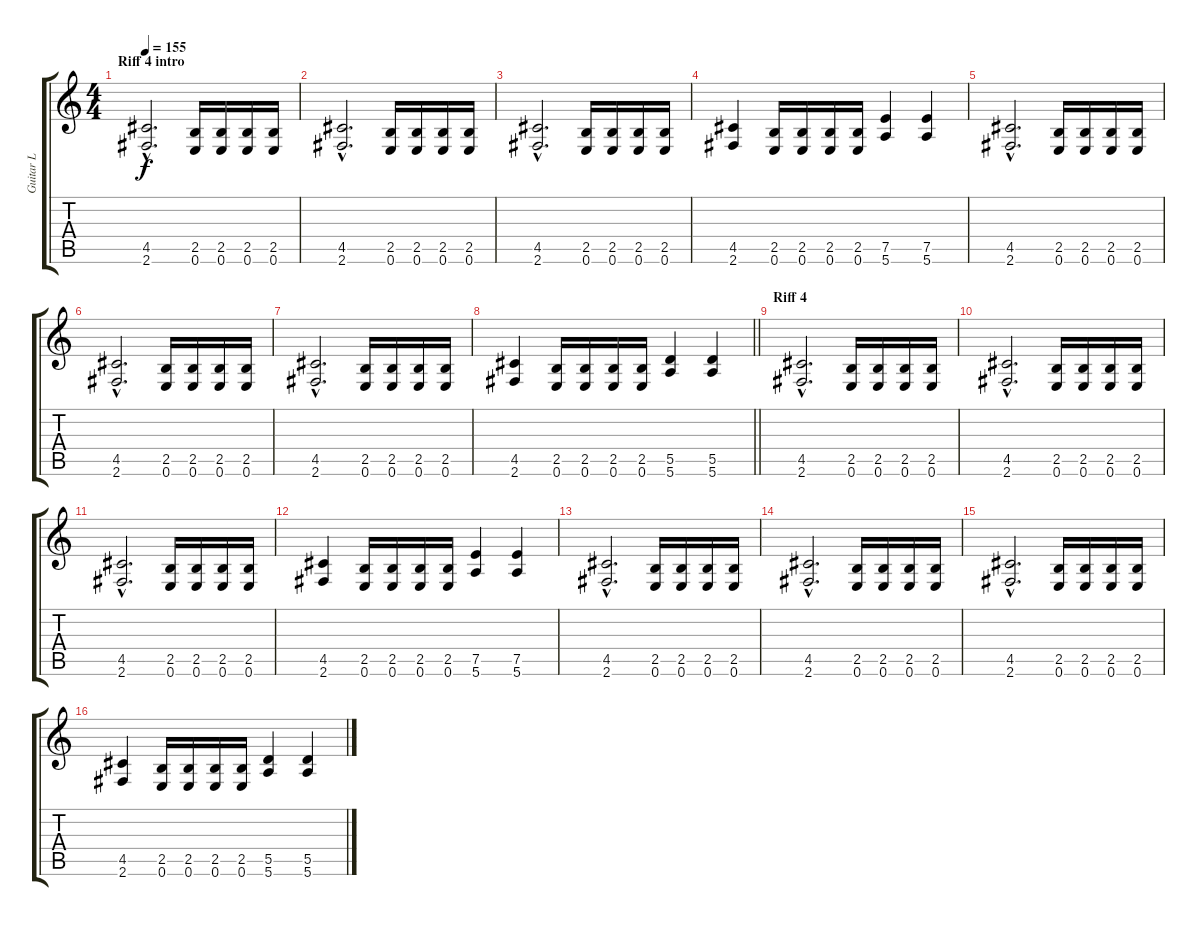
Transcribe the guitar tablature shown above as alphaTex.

\track ("Guitar L" "Guitar L") {instrument distortionguitar}
\staff {score tabs}
\tuning (E4 B3 G3 D3 A2 E2) {hide}
\ts (4 4)
\section ("" "Riff 4 intro")
\tempo 155
\clef g2
\ks c
(4.5{hac} 2.6{hac}).2{d dy f} (2.5 0.6).16 (2.5 0.6).16 (2.5 0.6).16 (2.5 0.6).16 |
(4.5{hac} 2.6{hac}).2{d} (2.5 0.6).16 (2.5 0.6).16 (2.5 0.6).16 (2.5 0.6).16 |
(4.5{hac} 2.6{hac}).2{d} (2.5 0.6).16 (2.5 0.6).16 (2.5 0.6).16 (2.5 0.6).16 |
(4.5 2.6).4 (2.5 0.6).16 (2.5 0.6).16 (2.5 0.6).16 (2.5 0.6).16 (7.5 5.6).4 (7.5 5.6).4 |
(4.5{hac} 2.6{hac}).2{d} (2.5 0.6).16 (2.5 0.6).16 (2.5 0.6).16 (2.5 0.6).16 |
(4.5{hac} 2.6{hac}).2{d} (2.5 0.6).16 (2.5 0.6).16 (2.5 0.6).16 (2.5 0.6).16 |
(4.5{hac} 2.6{hac}).2{d} (2.5 0.6).16 (2.5 0.6).16 (2.5 0.6).16 (2.5 0.6).16 |
\barLineRight lightlight
(4.5 2.6).4 (2.5 0.6).16 (2.5 0.6).16 (2.5 0.6).16 (2.5 0.6).16 (5.5 5.6).4 (5.5 5.6).4 |
\section ("" "Riff 4")
(4.5{hac} 2.6{hac}).2{d} (2.5 0.6).16 (2.5 0.6).16 (2.5 0.6).16 (2.5 0.6).16 |
(4.5{hac} 2.6{hac}).2{d} (2.5 0.6).16 (2.5 0.6).16 (2.5 0.6).16 (2.5 0.6).16 |
(4.5{hac} 2.6{hac}).2{d} (2.5 0.6).16 (2.5 0.6).16 (2.5 0.6).16 (2.5 0.6).16 |
(4.5 2.6).4 (2.5 0.6).16 (2.5 0.6).16 (2.5 0.6).16 (2.5 0.6).16 (7.5 5.6).4 (7.5 5.6).4 |
(4.5{hac} 2.6{hac}).2{d} (2.5 0.6).16 (2.5 0.6).16 (2.5 0.6).16 (2.5 0.6).16 |
(4.5{hac} 2.6{hac}).2{d} (2.5 0.6).16 (2.5 0.6).16 (2.5 0.6).16 (2.5 0.6).16 |
(4.5{hac} 2.6{hac}).2{d} (2.5 0.6).16 (2.5 0.6).16 (2.5 0.6).16 (2.5 0.6).16 |
(4.5 2.6).4 (2.5 0.6).16 (2.5 0.6).16 (2.5 0.6).16 (2.5 0.6).16 (5.5 5.6).4 (5.5 5.6).4
